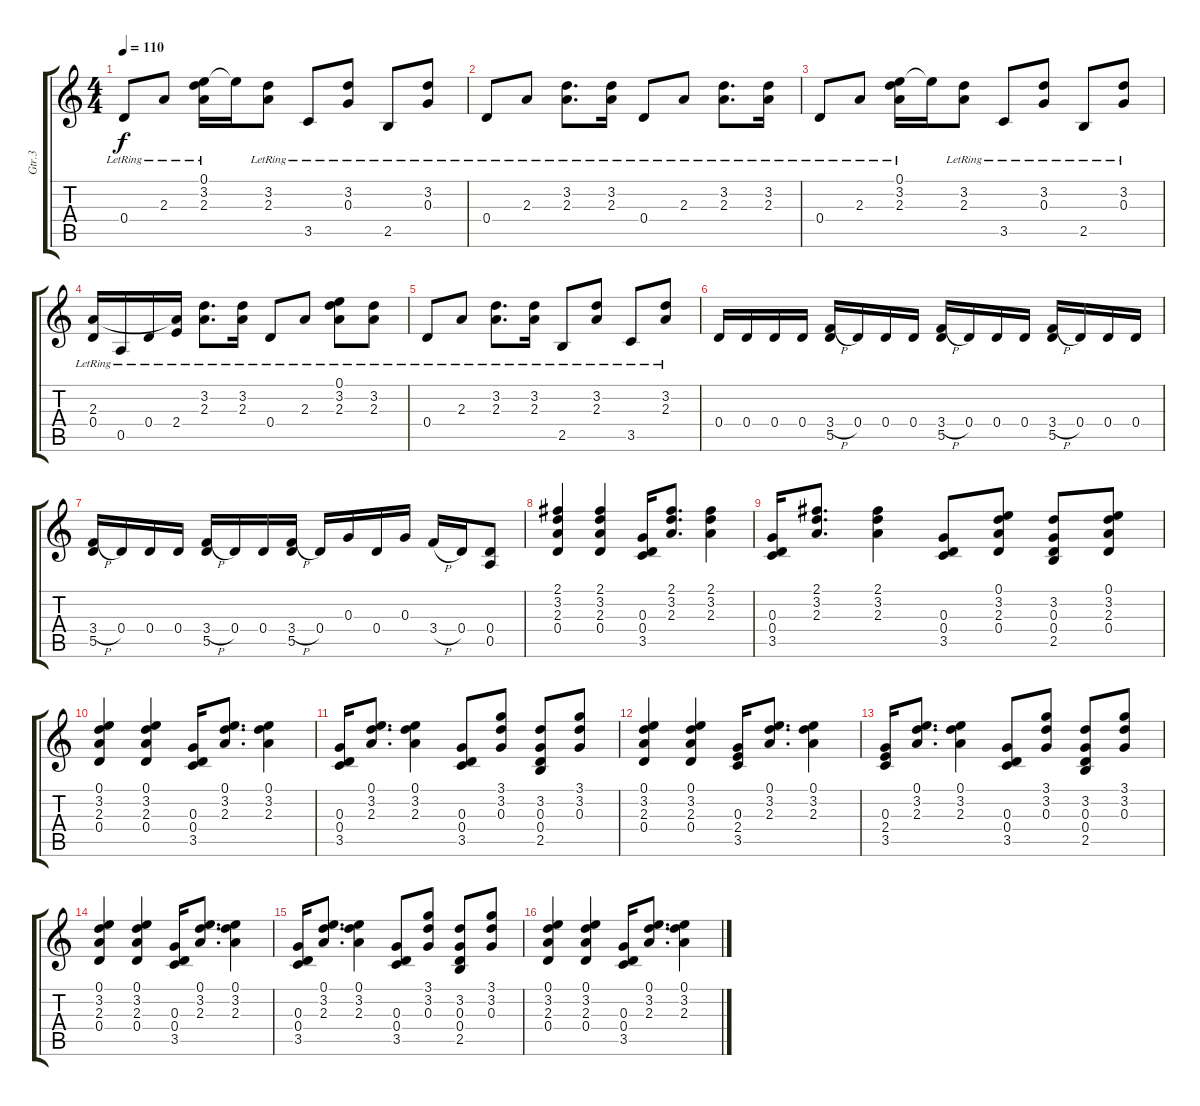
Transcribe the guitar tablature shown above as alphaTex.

\track ("Gtr.3" "Gtr.3") {instrument acousticguitarsteel}
\staff {score tabs}
\tuning (E4 B3 G3 D3 A2 D2) {hide}
\ts (4 4)
\tempo 110
\clef g2
\ks c
0.4{lr}.8{dy f} 2.3{lr}.8 (0.1{lr} 3.2{lr} 2.3{lr}).16 0.1{t}.16 (3.2{lr} 2.3{lr}).8 3.5{lr}.8 (3.2{lr} 0.3{lr}).8 2.5{lr}.8 (3.2{lr} 0.3{lr}).8 |
0.4{lr}.8 2.3{lr}.8 (3.2{lr} 2.3{lr}).8{d} (3.2{lr} 2.3{lr}).16 0.4{lr}.8 2.3{lr}.8 (3.2{lr} 2.3{lr}).8{d} (3.2{lr} 2.3{lr}).16 |
0.4{lr}.8 2.3{lr}.8 (0.1{lr} 3.2{lr} 2.3{lr}).16 0.1{t}.16 (3.2{lr} 2.3{lr}).8 3.5{lr}.8 (3.2{lr} 0.3{lr}).8 2.5{lr}.8 (3.2{lr} 0.3{lr}).8 |
(2.3{lr} 0.4{lr}).16 0.5{lr}.16 0.4{lr}.16 (2.3{t} 2.4{lr}).16 (3.2{lr} 2.3{lr}).8{d} (3.2{lr} 2.3{lr}).16 0.4{lr}.8 2.3{lr}.8 (0.1{lr} 3.2{lr} 2.3{lr}).8 (3.2{lr} 2.3{lr}).8 |
0.4{lr}.8 2.3{lr}.8 (3.2{lr} 2.3{lr}).8{d} (3.2{lr} 2.3{lr}).16 2.5{lr}.8 (3.2{lr} 2.3{lr}).8 3.5{lr}.8 (3.2{lr} 2.3{lr}).8 |
0.4.16 0.4.16 0.4.16 0.4.16 (3.4{h} 5.5).16 0.4.16 0.4.16 0.4.16 (3.4{h} 5.5).16 0.4.16 0.4.16 0.4.16 (3.4{h} 5.5).16 0.4.16 0.4.16 0.4.16 |
(3.4{h} 5.5).16 0.4.16 0.4.16 0.4.16 (3.4{h} 5.5).16 0.4.16 0.4.16 (3.4{h} 5.5).16 0.4.16 0.3.16 0.4.16 0.3.16 3.4{h}.16 0.4.16 (0.4 0.5).8 |
(2.1 3.2 2.3 0.4).4 (2.1 3.2 2.3 0.4).4 (0.3 0.4 3.5).16 (2.1 3.2 2.3).8{d} (2.1 3.2 2.3).4 |
(0.3 0.4 3.5).16 (2.1 3.2 2.3).8{d} (2.1 3.2 2.3).4 (0.3 0.4 3.5).8 (0.1 3.2 2.3 0.4).8 (3.2 0.3 0.4 2.5).8 (0.1 3.2 2.3 0.4).8 |
(0.1 3.2 2.3 0.4).4 (0.1 3.2 2.3 0.4).4 (0.3 0.4 3.5).16 (0.1 3.2 2.3).8{d} (0.1 3.2 2.3).4 |
(0.3 0.4 3.5).16 (0.1 3.2 2.3).8{d} (0.1 3.2 2.3).4 (0.3 0.4 3.5).8 (3.1 3.2 0.3).8 (3.2 0.3 0.4 2.5).8 (3.1 3.2 0.3).8 |
(0.1 3.2 2.3 0.4).4 (0.1 3.2 2.3 0.4).4 (0.3 2.4 3.5).16 (0.1 3.2 2.3).8{d} (0.1 3.2 2.3).4 |
(0.3 2.4 3.5).16 (0.1 3.2 2.3).8{d} (0.1 3.2 2.3).4 (0.3 0.4 3.5).8 (3.1 3.2 0.3).8 (3.2 0.3 0.4 2.5).8 (3.1 3.2 0.3).8 |
(0.1 3.2 2.3 0.4).4 (0.1 3.2 2.3 0.4).4 (0.3 0.4 3.5).16 (0.1 3.2 2.3).8{d} (0.1 3.2 2.3).4 |
(0.3 0.4 3.5).16 (0.1 3.2 2.3).8{d} (0.1 3.2 2.3).4 (0.3 0.4 3.5).8 (3.1 3.2 0.3).8 (3.2 0.3 0.4 2.5).8 (3.1 3.2 0.3).8 |
(0.1 3.2 2.3 0.4).4 (0.1 3.2 2.3 0.4).4 (0.3 0.4 3.5).16 (0.1 3.2 2.3).8{d} (0.1 3.2 2.3).4
